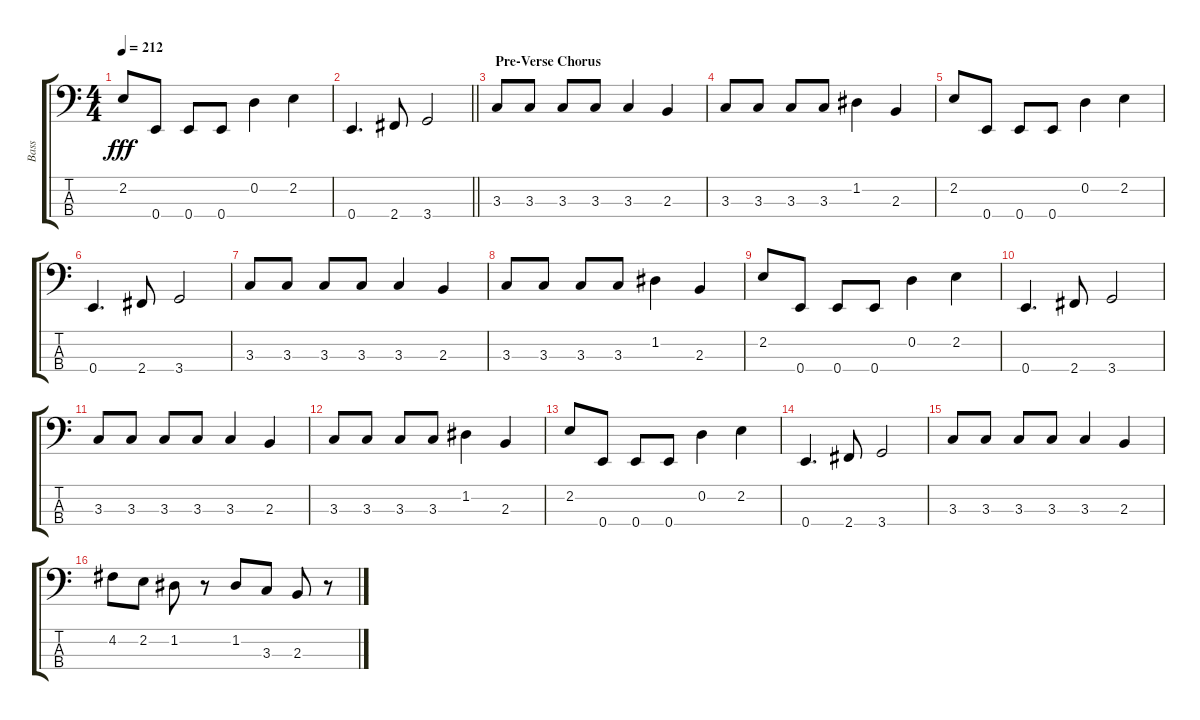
\track ("Bass" "Bass") {instrument electricbassfinger}
\staff {score tabs}
\tuning (G2 D2 A1 E1) {hide}
\ts (4 4)
\tempo 212
\clef f4
\ks c
2.2.8{dy fff} 0.4.8 0.4.8 0.4.8 0.2.4 2.2.4 |
\barLineRight lightlight
0.4.4{d} 2.4.8 3.4.2 |
\section ("" " Pre-Verse Chorus")
3.3.8 3.3.8 3.3.8 3.3.8 3.3.4 2.3.4 |
3.3.8 3.3.8 3.3.8 3.3.8 1.2.4 2.3.4 |
2.2.8 0.4.8 0.4.8 0.4.8 0.2.4 2.2.4 |
0.4.4{d} 2.4.8 3.4.2 |
3.3.8 3.3.8 3.3.8 3.3.8 3.3.4 2.3.4 |
3.3.8 3.3.8 3.3.8 3.3.8 1.2.4 2.3.4 |
2.2.8 0.4.8 0.4.8 0.4.8 0.2.4 2.2.4 |
0.4.4{d} 2.4.8 3.4.2 |
3.3.8 3.3.8 3.3.8 3.3.8 3.3.4 2.3.4 |
3.3.8 3.3.8 3.3.8 3.3.8 1.2.4 2.3.4 |
2.2.8 0.4.8 0.4.8 0.4.8 0.2.4 2.2.4 |
0.4.4{d} 2.4.8 3.4.2 |
3.3.8 3.3.8 3.3.8 3.3.8 3.3.4 2.3.4 |
4.2.8 2.2.8 1.2.8 r.8 1.2.8 3.3.8 2.3.8 r.8
